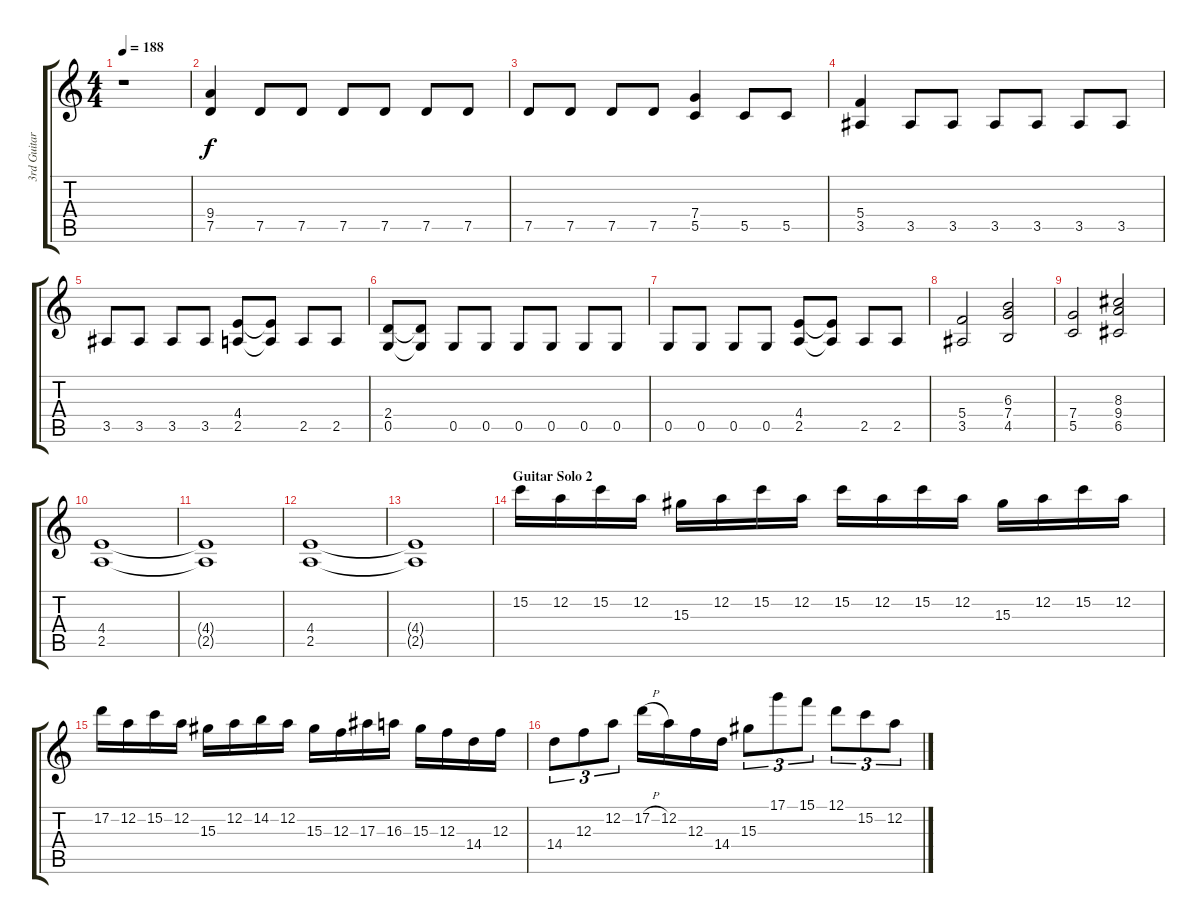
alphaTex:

\track ("3rd Guitar" "3rd Guitar") {instrument overdrivenguitar}
\staff {score tabs}
\tuning (D4 A3 F3 C3 G2 D2) {hide}
\ts (4 4)
\tempo 188
\clef g2
\ks c
r.1{dy f} |
(9.4 7.5).4{volume 13 instrument overdrivenguitar} 7.5.8 7.5.8 7.5.8 7.5.8 7.5.8 7.5.8 |
7.5.8 7.5.8 7.5.8 7.5.8 (7.4 5.5).4 5.5.8 5.5.8 |
(5.4 3.5).4 3.5.8 3.5.8 3.5.8 3.5.8 3.5.8 3.5.8 |
3.5.8 3.5.8 3.5.8 3.5.8 (4.4 2.5).8 (4.4{t} 2.5{t}).8 2.5.8 2.5.8 |
(2.4 0.5).8 (2.4{t} 0.5{t}).8 0.5.8 0.5.8 0.5.8 0.5.8 0.5.8 0.5.8 |
0.5.8 0.5.8 0.5.8 0.5.8 (4.4 2.5).8 (4.4{t} 2.5{t}).8 2.5.8 2.5.8 |
(5.4 3.5).2 (6.3 7.4 4.5).2 |
(7.4 5.5).2 (8.3 9.4 6.5).2 |
(4.4 2.5).1 |
(4.4{t} 2.5{t}).1 |
(4.4 2.5).1 |
(4.4{t} 2.5{t}).1 |
\section ("" "Guitar Solo 2")
15.2.16{volume 16} 12.2.16 15.2.16 12.2.16 15.3.16 12.2.16 15.2.16 12.2.16 15.2.16 12.2.16 15.2.16 12.2.16 15.3.16 12.2.16 15.2.16 12.2.16 |
17.2.16 12.2.16 15.2.16 12.2.16 15.3.16 12.2.16 14.2.16 12.2.16 15.3.16 12.3.16 17.3.16 16.3.16 15.3.16 12.3.16 14.4.16 12.3.16 |
14.4.8{tu (3 2)} 12.3.8{tu (3 2)} 12.2.8{tu (3 2)} 17.2{h}.16 12.2.16 12.3.16 14.4.16 15.3.8{tu (3 2)} 17.1.8{tu (3 2)} 15.1.8{tu (3 2)} 12.1.8{tu (3 2)} 15.2.8{tu (3 2)} 12.2.8{tu (3 2)}
